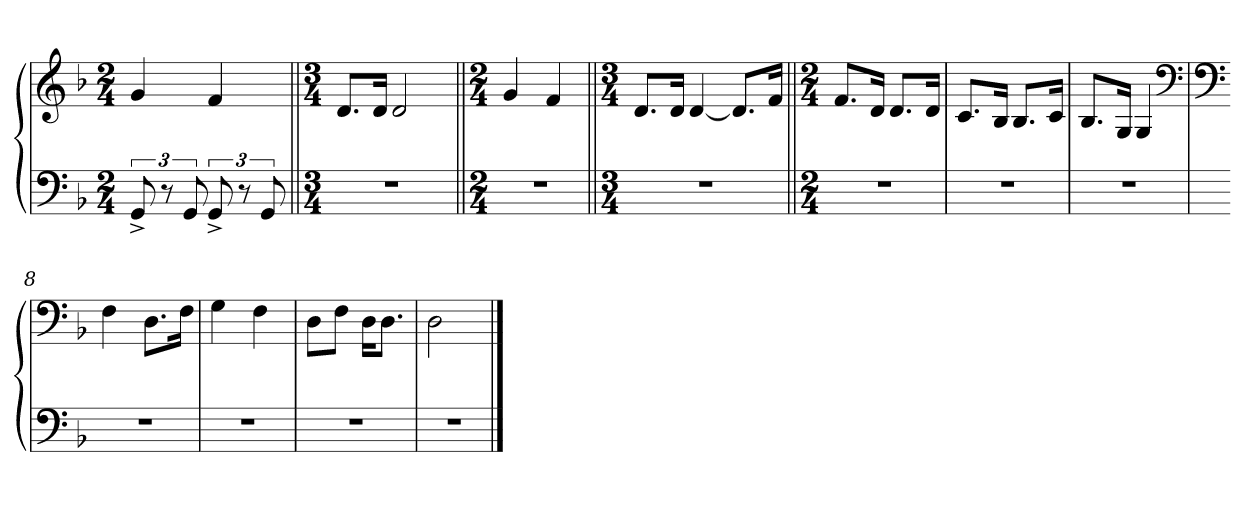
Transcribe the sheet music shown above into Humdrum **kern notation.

**kern	**kern
*part1	*part1
*staff2	*staff1
*clefF4	*clefG2
*k[b-]	*k[b-]
*M2/4	*M2/4
=1	=1
12GG^/	4g/
12r	.
12GG/	.
12GG^/	4f/
12r	.
12GG/	.
=2||	=2||
*M3/4	*M3/4
2.r	8.d/L
.	16d/Jk
.	2d/
=3||	=3||
*M2/4	*M2/4
2r	4g/
.	4f/
=4||	=4||
*M3/4	*M3/4
2.r	8.d/L
.	16d/Jk
.	[4d/
.	8.d/L]
.	16f/Jk
=5||	=5||
*M2/4	*M2/4
2r	8.f/L
.	16d/Jk
.	8.d/L
.	16d/Jk
=6	=6
2r	8.c/L
.	16B-/Jk
.	8.B-/L
.	16c/Jk
=7	=7
2r	8.B-/L
.	16G/Jk
.	4G/
*	*clefF4
=8	=8
*	*clefF4
2r	4F\
.	8.D\L
.	16F\Jk
=9	=9
2r	4G\
.	4F\
=10	=10
2r	8D\L
.	8F\J
.	16D\KL
.	8.D\J
=11	=11
2r	2D\
==	==
*-	*-
